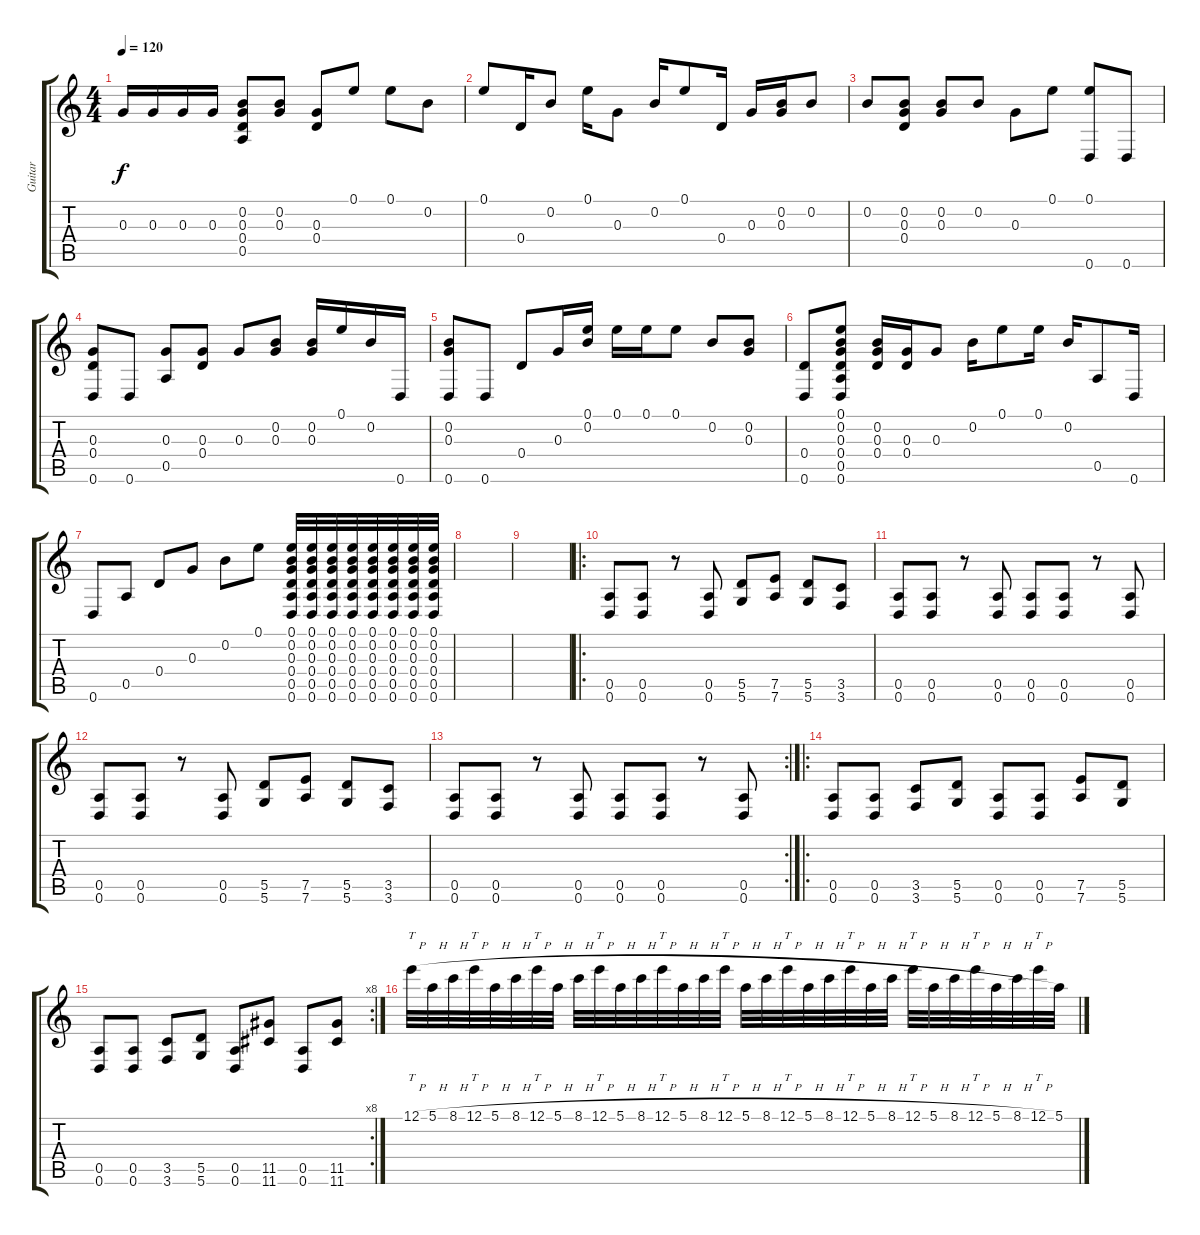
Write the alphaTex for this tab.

\track ("Guitar" "Guitar") {instrument distortionguitar}
\staff {score tabs}
\tuning (E4 B3 G3 D3 A2 D2) {hide}
\ts (4 4)
\tempo 120
\clef g2
\ks c
0.3.16{dy f} 0.3.16 0.3.16 0.3.16 (0.2 0.3 0.4 0.5).8 (0.2 0.3).8 (0.3 0.4).8 0.1.8 0.1.8 0.2.8 |
0.1.8 0.4.16 0.2.8 0.1.16 0.3.8 0.2.16 0.1.8 0.4.16 0.3.16 (0.2 0.3).16 0.2.8 |
0.2.8 (0.2 0.3 0.4).8 (0.2 0.3).8 0.2.8 0.3.8 0.1.8 (0.1 0.6).8 0.6.8 |
(0.3 0.4 0.6).8 0.6.8 (0.3 0.5).8 (0.3 0.4).8 0.3.8 (0.2 0.3).8 (0.2 0.3).16 0.1.16 0.2.16 0.6.16 |
(0.2 0.3 0.6).8 0.6.8 0.4.8 0.3.16 (0.1 0.2).16 0.1.16 0.1.16 0.1.8 0.2.8 (0.2 0.3).8 |
(0.4 0.6).8 (0.1 0.2 0.3 0.4 0.5 0.6).8 (0.2 0.3 0.4).16 (0.3 0.4).16 0.3.8 0.2.16 0.1.8 0.1.16 0.2.16 0.5.8 0.6.16 |
0.6.8 0.5.8 0.4.8 0.3.8 0.2.8 0.1.8 (0.1 0.2 0.3 0.4 0.5 0.6).32 (0.1 0.2 0.3 0.4 0.5 0.6).32 (0.1 0.2 0.3 0.4 0.5 0.6).32 (0.1 0.2 0.3 0.4 0.5 0.6).32 (0.1 0.2 0.3 0.4 0.5 0.6).32 (0.1 0.2 0.3 0.4 0.5 0.6).32 (0.1 0.2 0.3 0.4 0.5 0.6).32 (0.1 0.2 0.3 0.4 0.5 0.6).32 |
|
|
\ro
(0.5 0.6).8 (0.5 0.6).8 r.8 (0.5 0.6).8 (5.5 5.6).8 (7.5 7.6).8 (5.5 5.6).8 (3.5 3.6).8 |
(0.5 0.6).8 (0.5 0.6).8 r.8 (0.5 0.6).8 (0.5 0.6).8 (0.5 0.6).8 r.8 (0.5 0.6).8 |
(0.5 0.6).8 (0.5 0.6).8 r.8 (0.5 0.6).8 (5.5 5.6).8 (7.5 7.6).8 (5.5 5.6).8 (3.5 3.6).8 |
\rc 2
(0.5 0.6).8 (0.5 0.6).8 r.8 (0.5 0.6).8 (0.5 0.6).8 (0.5 0.6).8 r.8 (0.5 0.6).8 |
\ro
(0.5 0.6).8 (0.5 0.6).8 (3.5 3.6).8 (5.5 5.6).8 (0.5 0.6).8 (0.5 0.6).8 (7.5 7.6).8 (5.5 5.6).8 |
\rc 8
(0.5 0.6).8 (0.5 0.6).8 (3.5 3.6).8 (5.5 5.6).8 (0.5 0.6).8 (11.5 11.6).8 (0.5 0.6).8 (11.5 11.6).8 |
12.1{h}.32{tt} 5.1{h}.32 8.1{h}.32 12.1{h}.32{tt} 5.1{h}.32 8.1{h}.32 12.1{h}.32{tt} 5.1{h}.32 8.1{h}.32 12.1{h}.32{tt} 5.1{h}.32 8.1{h}.32 12.1{h}.32{tt} 5.1{h}.32 8.1{h}.32 12.1{h}.32{tt} 5.1{h}.32 8.1{h}.32 12.1{h}.32{tt} 5.1{h}.32 8.1{h}.32 12.1{h}.32{tt} 5.1{h}.32 8.1{h}.32 12.1{h}.32{tt} 5.1{h}.32 8.1{h}.32 12.1{h}.32{tt} 5.1{h}.32 8.1{h}.32 12.1{h}.32{tt} 5.1.32
